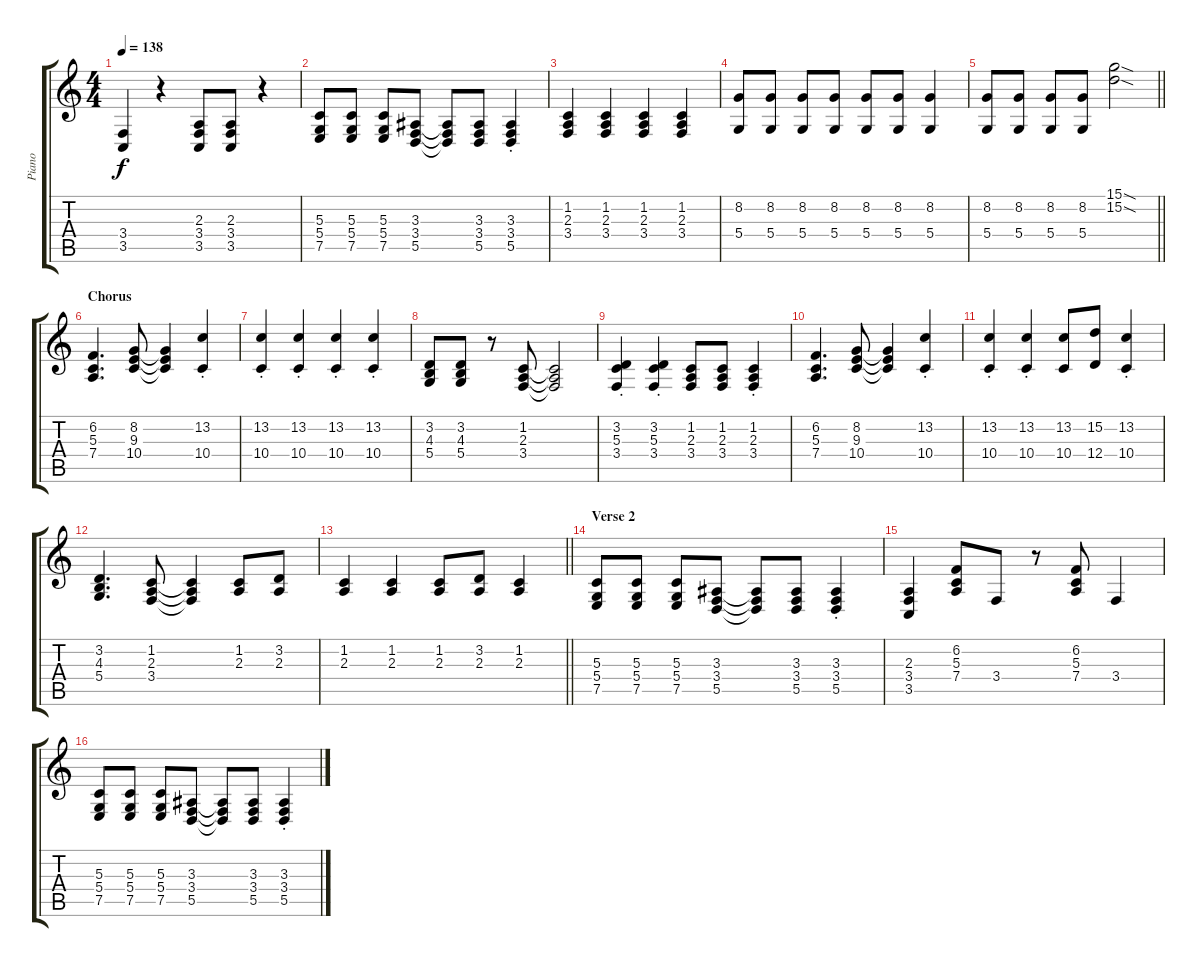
\track ("Piano" "Piano") {instrument brightacousticpiano}
\staff {score tabs}
\tuning (E4 B3 G3 D3 A2 D2) {hide}
\ts (4 4)
\tempo 138
\clef g2
\ks c
(3.4 3.5).4{dy f} r.4 (2.3 3.4 3.5).8 (2.3 3.4 3.5).8 r.4 |
(5.3 5.4 7.5).8 (5.3 5.4 7.5).8 (5.3 5.4 7.5).8 (3.3 3.4 5.5).8 (3.3{t} 3.4{t} 5.5{t}).8 (3.3 3.4 5.5).8 (3.3{st} 3.4{st} 5.5{st}).4 |
(1.2 2.3 3.4).4 (1.2 2.3 3.4).4 (1.2 2.3 3.4).4 (1.2 2.3 3.4).4 |
(8.2 5.4).8 (8.2 5.4).8 (8.2 5.4).8 (8.2 5.4).8 (8.2 5.4).8 (8.2 5.4).8 (8.2 5.4).4 |
\barLineRight lightlight
(8.2 5.4).8 (8.2 5.4).8 (8.2 5.4).8 (8.2 5.4).8 (15.1{sod} 15.2{sod}).2 |
\section ("" "Chorus")
(6.2 5.3 7.4).4{d} (8.2 9.3 10.4).8 (8.2{t} 9.3{t} 10.4{t}).4 (13.2{st} 10.4{st}).4 |
(13.2{st} 10.4{st}).4 (13.2{st} 10.4{st}).4 (13.2{st} 10.4{st}).4 (13.2{st} 10.4{st}).4 |
(3.2 4.3 5.4).8 (3.2 4.3 5.4).8 r.8 (1.2 2.3 3.4).8 (1.2{t} 2.3{t} 3.4{t}).2 |
(3.2{st} 5.3{st} 3.4{st}).4 (3.2{st} 5.3{st} 3.4{st}).4 (1.2 2.3 3.4).8 (1.2 2.3 3.4).8 (1.2{st} 2.3{st} 3.4{st}).4 |
(6.2 5.3 7.4).4{d} (8.2 9.3 10.4).8 (8.2{t} 9.3{t} 10.4{t}).4 (13.2{st} 10.4{st}).4 |
(13.2{st} 10.4{st}).4 (13.2{st} 10.4{st}).4 (13.2 10.4).8 (15.2 12.4).8 (13.2{st} 10.4{st}).4 |
(3.2 4.3 5.4).4{d} (1.2 2.3 3.4).8 (1.2{t} 2.3{t} 3.4{t}).4 (1.2 2.3).8 (3.2 2.3).8 |
\barLineRight lightlight
(1.2 2.3).4 (1.2 2.3).4 (1.2 2.3).8 (3.2 2.3).8 (1.2 2.3).4 |
\section ("" "Verse 2")
(5.3 5.4 7.5).8 (5.3 5.4 7.5).8 (5.3 5.4 7.5).8 (3.3 3.4 5.5).8 (3.3{t} 3.4{t} 5.5{t}).8 (3.3 3.4 5.5).8 (3.3{st} 3.4{st} 5.5{st}).4 |
(2.3 3.4 3.5).4 (6.2 5.3 7.4).8 3.4.8 r.8 (6.2 5.3 7.4).8 3.4.4 |
(5.3 5.4 7.5).8 (5.3 5.4 7.5).8 (5.3 5.4 7.5).8 (3.3 3.4 5.5).8 (3.3{t} 3.4{t} 5.5{t}).8 (3.3 3.4 5.5).8 (3.3{st} 3.4{st} 5.5{st}).4
